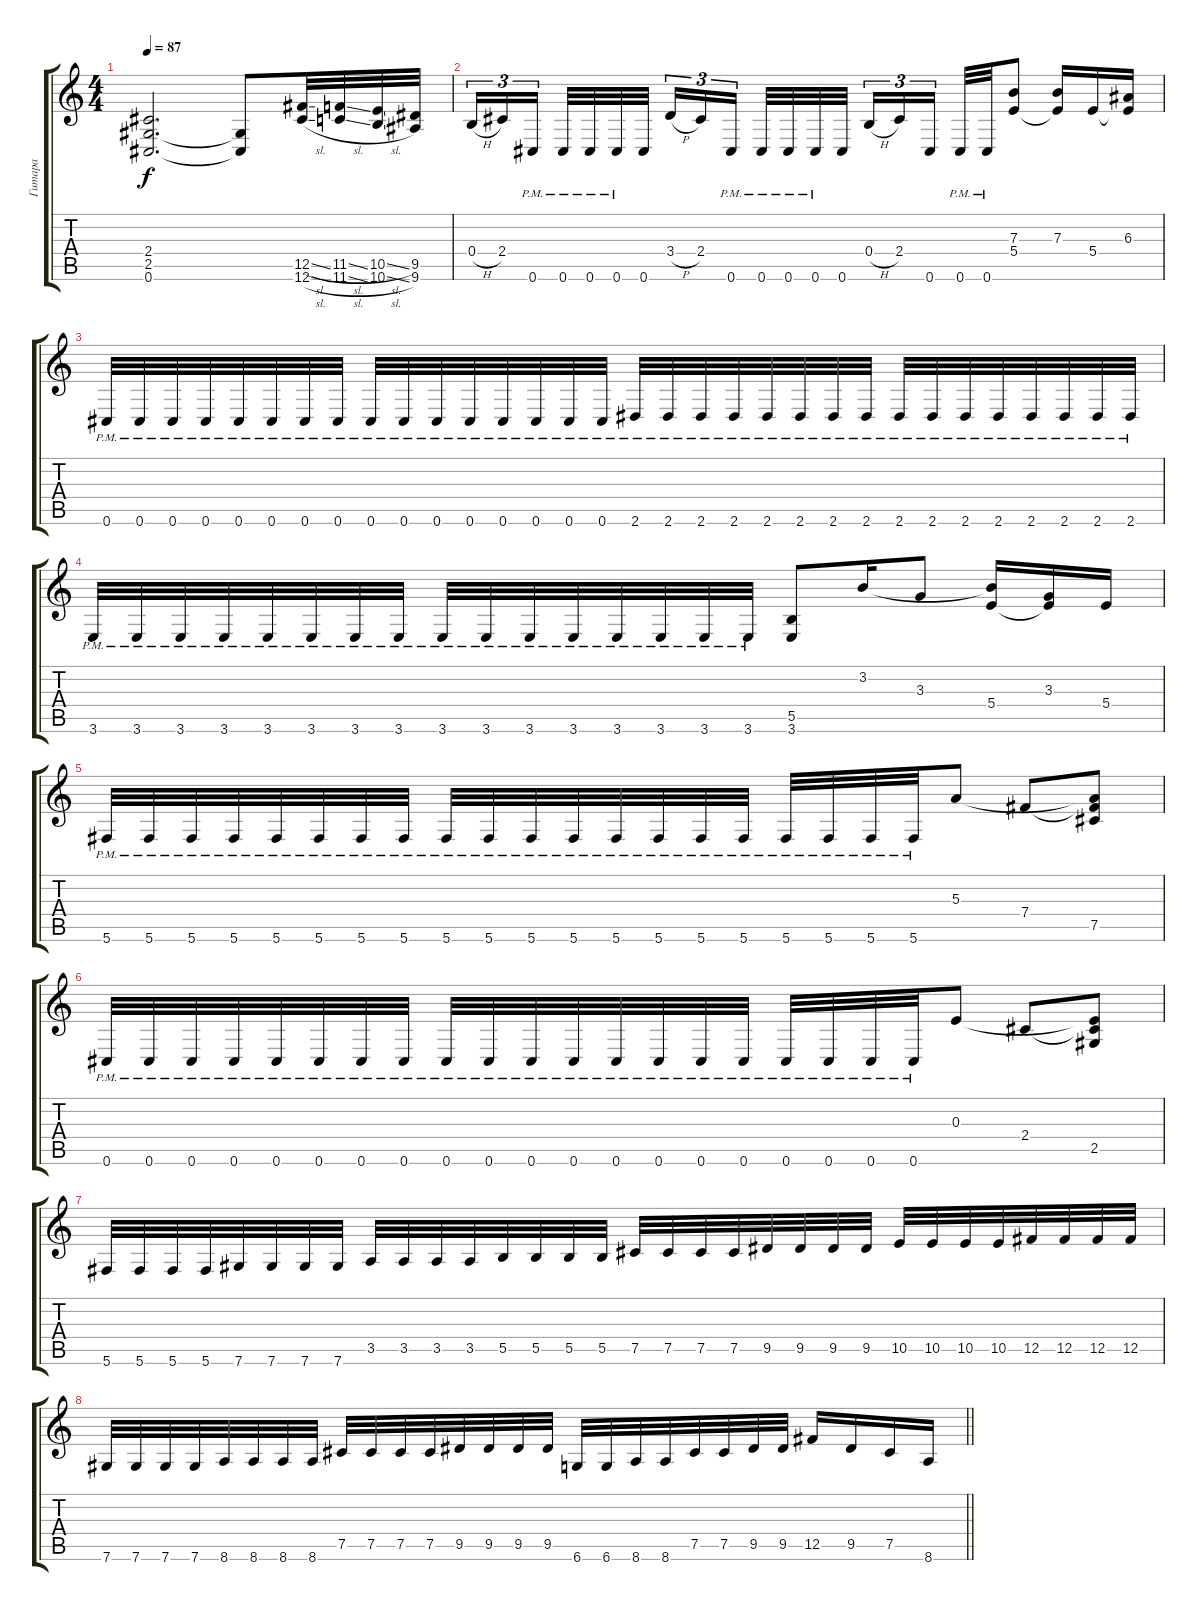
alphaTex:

\track ("Гитара" "Гитара") {instrument overdrivenguitar}
\staff {score tabs}
\tuning (Db4 Ab3 E3 B2 Gb2 Db2) {hide}
\ts (4 4)
\tempo 87
\clef g2
\ks c
(2.4 2.5 0.6).2{d dy f} (2.5{t} 0.6{t}).8 (12.5{sl} 12.6{sl}).32 (11.5{sl} 11.6{sl}).32 (10.5{sl} 10.6{sl}).32 (9.5 9.6).32 |
0.4{h}.16{tu (3 2)} 2.4.16{tu (3 2)} 0.6{pm}.16{tu (3 2) beam splitsecondary} 0.6{pm}.32 0.6{pm}.32 0.6{pm}.32 0.6.32 3.4{h}.16{tu (3 2)} 2.4.16{tu (3 2)} 0.6{pm}.16{tu (3 2) beam splitsecondary} 0.6{pm}.32 0.6{pm}.32 0.6{pm}.32 0.6.32 0.4{h}.16{tu (3 2)} 2.4.16{tu (3 2)} 0.6.16{tu (3 2) beam splitsecondary} 0.6{pm}.32 0.6{pm}.32 (7.3 5.4).8 (7.3 5.4{t}).16 5.4.16 (6.3 5.4{t}).16 |
0.6{pm}.32 0.6{pm}.32 0.6{pm}.32 0.6{pm}.32 0.6{pm}.32 0.6{pm}.32 0.6{pm}.32 0.6{pm}.32 0.6{pm}.32 0.6{pm}.32 0.6{pm}.32 0.6{pm}.32 0.6{pm}.32 0.6{pm}.32 0.6{pm}.32 0.6{pm}.32 2.6{pm}.32 2.6{pm}.32 2.6{pm}.32 2.6{pm}.32 2.6{pm}.32 2.6{pm}.32 2.6{pm}.32 2.6{pm}.32 2.6{pm}.32 2.6{pm}.32 2.6{pm}.32 2.6{pm}.32 2.6{pm}.32 2.6{pm}.32 2.6{pm}.32 2.6{pm}.32 |
3.6{pm}.32 3.6{pm}.32 3.6{pm}.32 3.6{pm}.32 3.6{pm}.32 3.6{pm}.32 3.6{pm}.32 3.6{pm}.32 3.6{pm}.32 3.6{pm}.32 3.6{pm}.32 3.6{pm}.32 3.6{pm}.32 3.6{pm}.32 3.6{pm}.32 3.6{pm}.32 (5.5 3.6).8 3.2.16 3.3.8 (3.2{t} 5.4).16 (3.3 5.4{t}).16 5.4.16 |
5.6{pm}.32 5.6{pm}.32 5.6{pm}.32 5.6{pm}.32 5.6{pm}.32 5.6{pm}.32 5.6{pm}.32 5.6{pm}.32 5.6{pm}.32 5.6{pm}.32 5.6{pm}.32 5.6{pm}.32 5.6{pm}.32 5.6{pm}.32 5.6{pm}.32 5.6{pm}.32 5.6{pm}.32 5.6{pm}.32 5.6{pm}.32 5.6{pm}.32 5.3.8 7.4.8 (5.3{t} 7.4{t} 7.5).8 |
0.6{pm}.32 0.6{pm}.32 0.6{pm}.32 0.6{pm}.32 0.6{pm}.32 0.6{pm}.32 0.6{pm}.32 0.6{pm}.32 0.6{pm}.32 0.6{pm}.32 0.6{pm}.32 0.6{pm}.32 0.6{pm}.32 0.6{pm}.32 0.6{pm}.32 0.6{pm}.32 0.6{pm}.32 0.6{pm}.32 0.6{pm}.32 0.6{pm}.32 0.3.8 2.4.8 (0.3{t} 2.4{t} 2.5).8 |
5.6.32 5.6.32 5.6.32 5.6.32 7.6.32 7.6.32 7.6.32 7.6.32 3.5.32 3.5.32 3.5.32 3.5.32 5.5.32 5.5.32 5.5.32 5.5.32 7.5.32 7.5.32 7.5.32 7.5.32 9.5.32 9.5.32 9.5.32 9.5.32 10.5.32 10.5.32 10.5.32 10.5.32 12.5.32 12.5.32 12.5.32 12.5.32 |
\barLineRight lightlight
7.6.32 7.6.32 7.6.32 7.6.32 8.6.32 8.6.32 8.6.32 8.6.32 7.5.32 7.5.32 7.5.32 7.5.32 9.5.32 9.5.32 9.5.32 9.5.32 6.6.32 6.6.32 8.6.32 8.6.32 7.5.32 7.5.32 9.5.32 9.5.32 12.5.16 9.5.16 7.5.16 8.6.16
